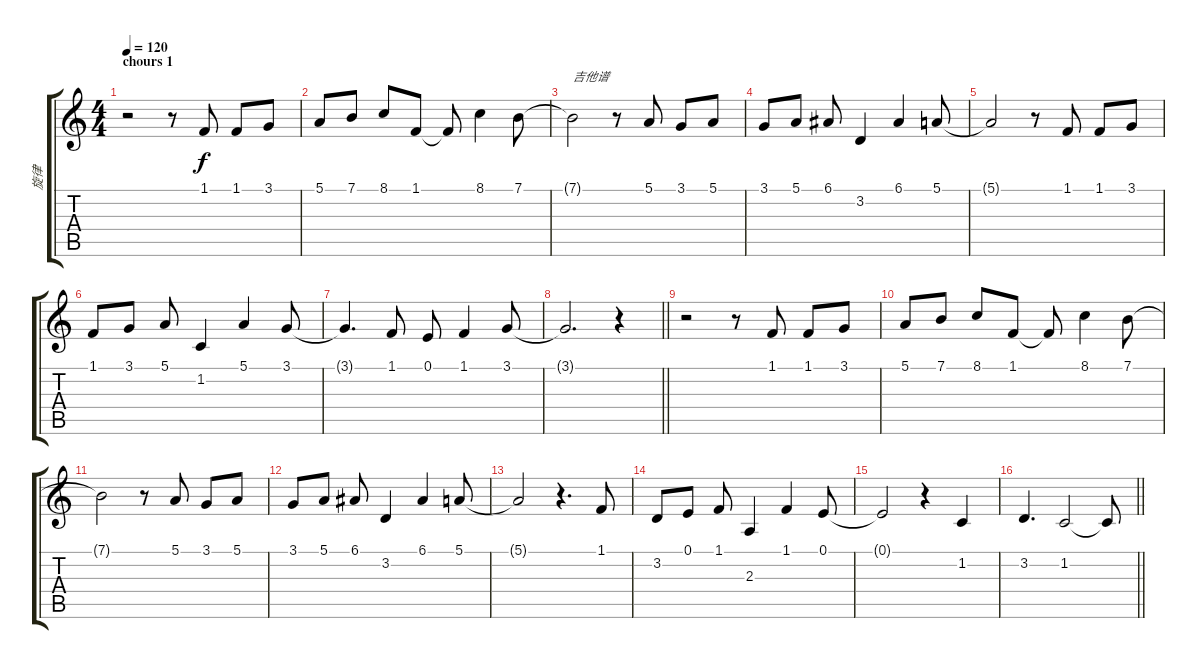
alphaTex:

\track ("旋律" "旋律") {instrument flute}
\staff {score tabs}
\tuning (E4 B3 G3 D3 A2 E2) {hide}
\ts (4 4)
\section ("" "chours 1")
\tempo 120
\clef g2
\ks c
r.2{dy f} r.8 1.1.8 1.1.8 3.1.8 |
5.1.8 7.1.8 8.1.8 1.1.8 1.1{t}.8 8.1.4 7.1.8 |
7.1{t}.2{txt "吉他谱"} r.8 5.1.8 3.1.8 5.1.8 |
3.1.8 5.1.8 6.1.8 3.2.4 6.1.4 5.1.8 |
5.1{t}.2 r.8 1.1.8 1.1.8 3.1.8 |
1.1.8 3.1.8 5.1.8 1.2.4 5.1.4 3.1.8 |
3.1{t}.4{d} 1.1.8 0.1.8 1.1.4 3.1.8 |
\barLineRight lightlight
3.1{t}.2{d} r.4 |
r.2 r.8 1.1.8 1.1.8 3.1.8 |
5.1.8 7.1.8 8.1.8 1.1.8 1.1{t}.8 8.1.4 7.1.8 |
7.1{t}.2 r.8 5.1.8 3.1.8 5.1.8 |
3.1.8 5.1.8 6.1.8 3.2.4 6.1.4 5.1.8 |
5.1{t}.2 r.4{d} 1.1.8 |
3.2.8 0.1.8 1.1.8 2.3.4 1.1.4 0.1.8 |
0.1{t}.2 r.4 1.2.4 |
\barLineRight lightlight
3.2.4{d} 1.2.2 1.2{t}.8
